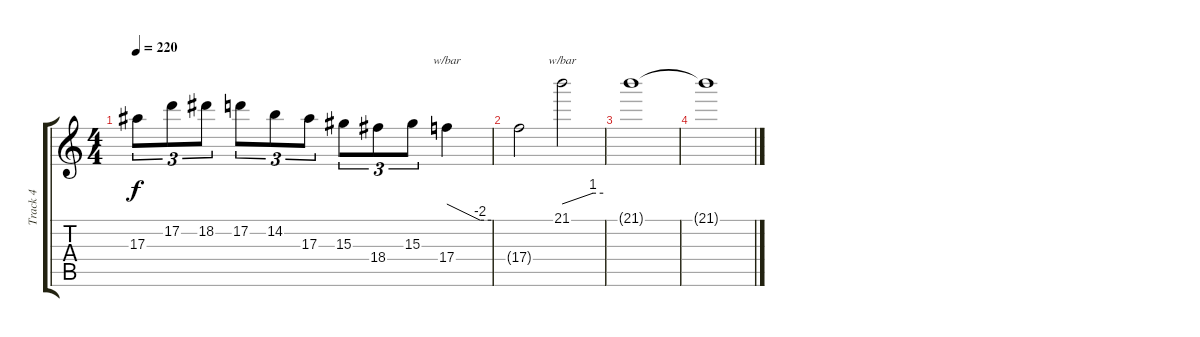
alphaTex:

\track ("Track 4" "Track 4") {instrument distortionguitar}
\staff {score tabs}
\tuning (D4 A3 F3 C3 G2 D2) {hide}
\ts (4 4)
\tempo 220
\clef g2
\ks c
17.3.8{tu (3 2) dy f} 17.2.8{tu (3 2)} 18.2.8{tu (3 2)} 17.2.8{tu (3 2)} 14.2.8{tu (3 2)} 17.3.8{tu (3 2)} 15.3.8{tu (3 2)} 18.4.8{tu (3 2)} 15.3.8{tu (3 2)} 17.4.4{tbe (custom default 0 0 45 -8 60 -8)} |
17.4{t}.2 21.1.2{tbe (custom default 0 0 45 4 60 4)} |
21.1{t}.1 |
21.1{t}.1
